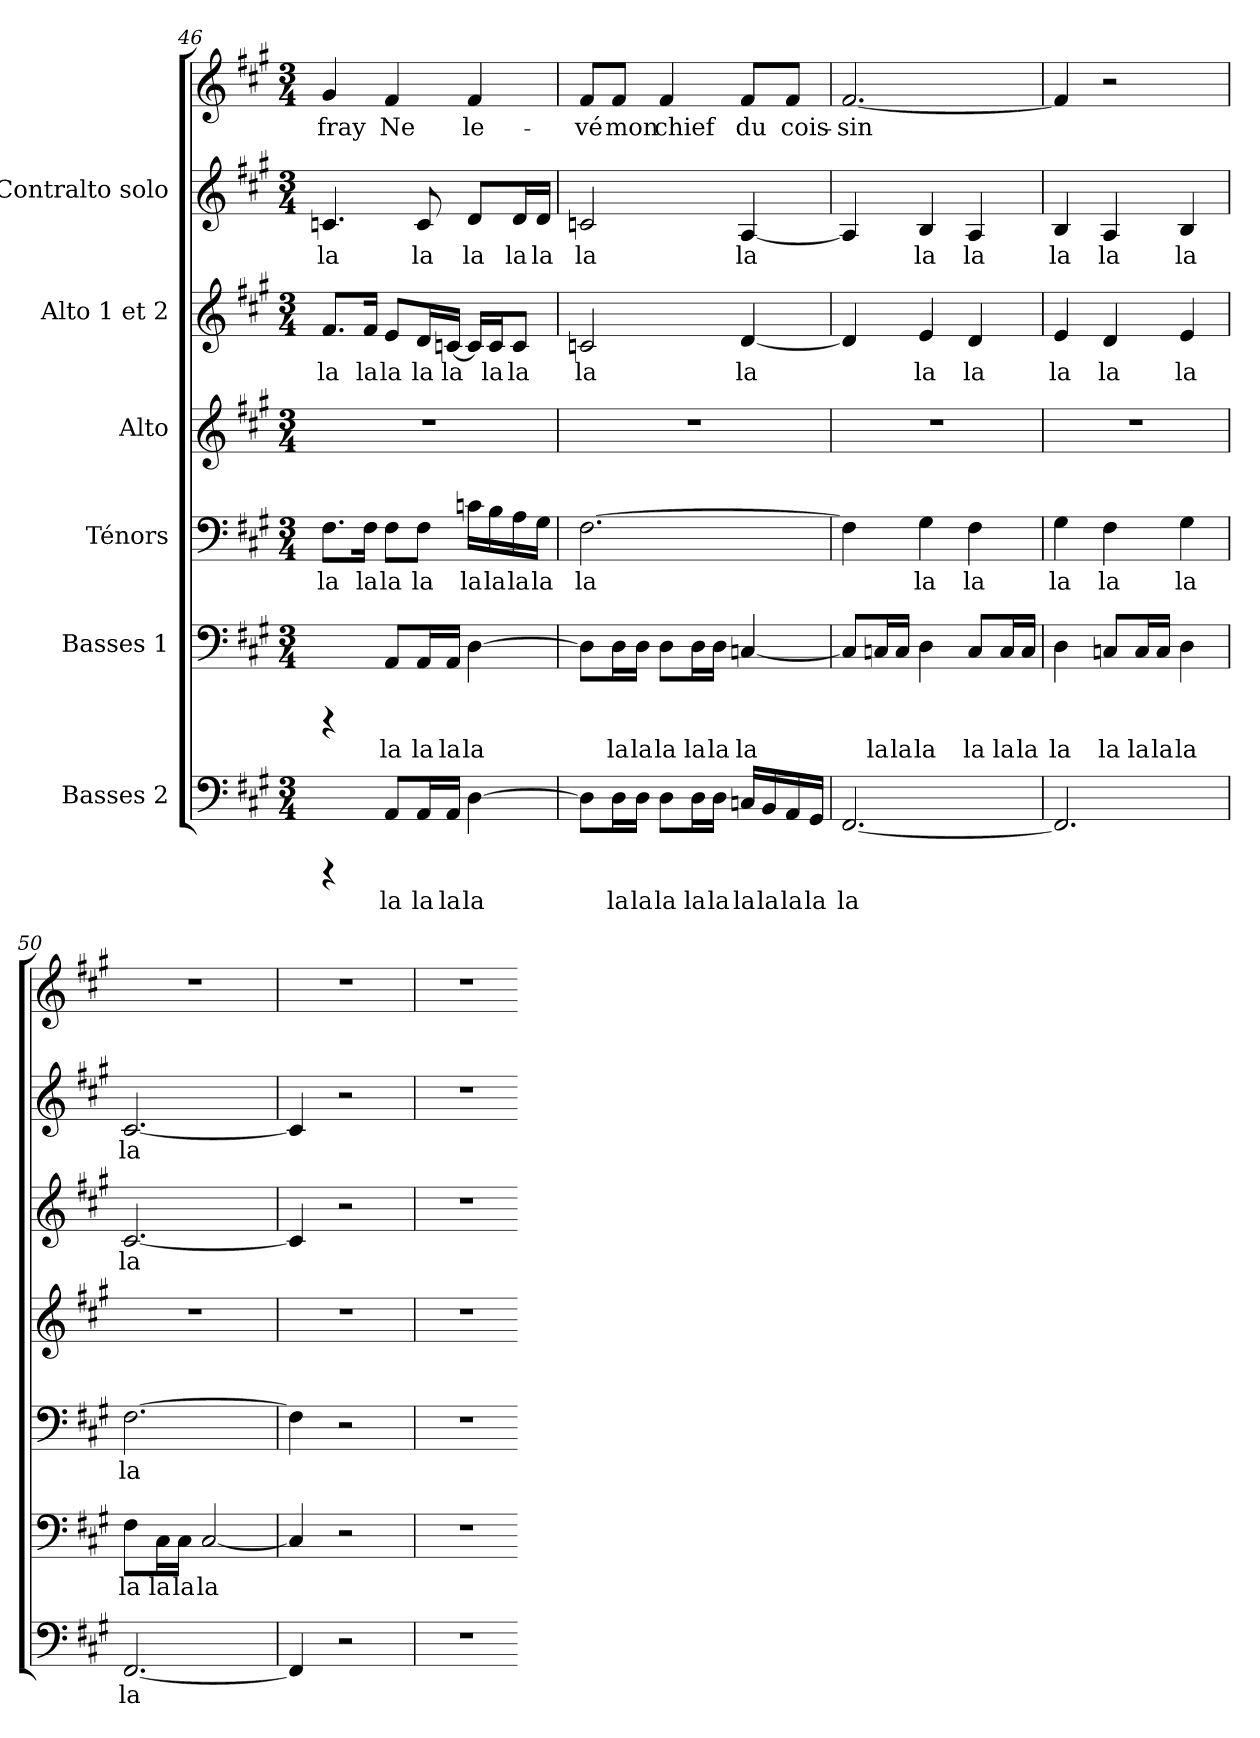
**kern	**text	**kern	**text	**kern	**text	**kern	**kern	**text	**kern	**text	**kern	**text
*part6	*part6	*part5	*part5	*part4	*part4	*part3	*part2	*part2	*part1	*part1	*part1	*part1
*staff7	*staff7	*staff6	*staff6	*staff5	*staff5	*staff4	*staff3	*staff3	*staff2	*staff2	*staff1	*staff1
*I"Basses 2	*	*I"Basses 1	*	*I"Ténors	*	*I"Alto	*I"Alto 1 et 2	*	*I"Contralto solo	*	*	*
*clefF4	*	*clefF4	*	*clefF4	*	*clefG2	*clefG2	*	*clefG2	*	*clefG2	*
*k[f#c#g#]	*	*k[f#c#g#]	*	*k[f#c#g#]	*	*k[f#c#g#]	*k[f#c#g#]	*	*k[f#c#g#]	*	*k[f#c#g#]	*
*A:	*	*A:	*	*A:	*	*A:	*A:	*	*A:	*	*A:	*
*M3/4	*	*M3/4	*	*M3/4	*	*M3/4	*M3/4	*	*M3/4	*	*M3/4	*
=46	=46	=46	=46	=46	=46	=46	=46	=46	=46	=46	=46	=46
!	!	!	!	!	!LO:LY:b:cj	!	!	!LO:LY:b:cj	!	!LO:LY:b:cj	!	!LO:LY:b:cj
4rCCC	.	4rCCC	.	8.F#\L	la	2.r	8.f#/L	la	4.cn/	-la	4g#/	fray
!	!	!	!	!	!LO:LY:b:cj	!	!	!LO:LY:b:cj	!	!	!	!
.	.	.	.	16F#\J	la	.	16f#/J	la	.	.	.	.
!	!LO:LY:b:cj	!	!LO:LY:b:cj	!	!LO:LY:b:cj	!	!	!LO:LY:b:cj	!	!	!	!LO:LY:b:cj
8AA/L	la	8AA/L	la	8F#\L	la	.	8e/L	la	.	.	4f#/	Ne
!	!LO:LY:b:cj	!	!LO:LY:b:cj	!	!LO:LY:b:cj	!	!	!LO:LY:b:cj	!	!LO:LY:b:cj	!	!
16AA/	la	16AA/	la	8F#\J	la	.	16d/	la	8c/	la	.	.
!	!LO:LY:b:cj	!	!LO:LY:b:cj	!	!	!	!	!LO:LY:b:cj	!	!	!	!
16AA/J	la	16AA/J	la	.	.	.	[<16cn/J	la	.	.	.	.
!	!LO:LY:b:cj	!	!LO:LY:b:cj	!	!LO:LY:b:cj	!	!	!LO:LY:b:cj	!	!LO:LY:b:cj	!	!LO:LY:b:cj
[>4D\	la	[>4D\	la	16cn\L	la	.	16c/L]	.	8d/L	la	4f#/	le-
!	!	!	!	!	!LO:LY:b:cj	!	!	!LO:LY:b:cj	!	!	!	!
.	.	.	.	16B\	la	.	16c/	la	.	.	.	.
!	!	!	!	!	!LO:LY:b:cj	!	!	!LO:LY:b:cj	!	!LO:LY:b:cj	!	!
.	.	.	.	16A\	la	.	8c/J	la	16d/	la	.	.
!	!	!	!	!	!LO:LY:b:cj	!	!	!	!	!LO:LY:b:cj	!	!
.	.	.	.	16G#\J	la	.	.	.	16d/J	la	.	.
=47	=47	=47	=47	=47	=47	=47	=47	=47	=47	=47	=47	=47
!	!LO:LY:b:cj	!	!LO:LY:b:cj	!	!LO:LY:b:cj	!	!	!LO:LY:b:cj	!	!LO:LY:b:cj	!	!LO:LY:b:cj
8D\L]	.	8D\L]	.	[>2.F#\	la	2.r	2cn/	la	2cn/	-la	8f#/L	vé
!	!LO:LY:b:cj	!	!LO:LY:b:cj	!	!	!	!	!	!	!	!	!LO:LY:b:cj
16D\	la	16D\	la	.	.	.	.	.	.	.	8f#/J	mon
!	!LO:LY:b:cj	!	!LO:LY:b:cj	!	!	!	!	!	!	!	!	!
16D\J	la	16D\J	la	.	.	.	.	.	.	.	.	.
!	!LO:LY:b:cj	!	!LO:LY:b:cj	!	!	!	!	!	!	!	!	!LO:LY:b:cj
8D\L	la	8D\L	la	.	.	.	.	.	.	.	4f#/	chief
!	!LO:LY:b:cj	!	!LO:LY:b:cj	!	!	!	!	!	!	!	!	!
16D\	la	16D\	la	.	.	.	.	.	.	.	.	.
!	!LO:LY:b:cj	!	!LO:LY:b:cj	!	!	!	!	!	!	!	!	!
16D\J	la	16D\J	la	.	.	.	.	.	.	.	.	.
!	!LO:LY:b:cj	!	!LO:LY:b:cj	!	!	!	!	!LO:LY:b:cj	!	!LO:LY:b:cj	!	!LO:LY:b:cj
16Cn/L	la	[<4Cn/	la	.	.	.	[<4d/	la	[<4A/	la	8f#/L	du
!	!LO:LY:b:cj	!	!	!	!	!	!	!	!	!	!	!
16BB/	la	.	.	.	.	.	.	.	.	.	.	.
!	!LO:LY:b:cj	!	!	!	!	!	!	!	!	!	!	!LO:LY:b:cj
16AA/	la	.	.	.	.	.	.	.	.	.	8f#/J	cois-
!	!LO:LY:b:cj	!	!	!	!	!	!	!	!	!	!	!
16GG#/J	la	.	.	.	.	.	.	.	.	.	.	.
!!LO:PB:g=z
=48	=48	=48	=48	=48	=48	=48	=48	=48	=48	=48	=48	=48
!	!LO:LY:b:cj	!	!LO:LY:b:cj	!	!LO:LY:b:cj	!	!	!LO:LY:b:cj	!	!LO:LY:b:cj	!	!LO:LY:b:cj
[<2.FF#/	la	8Cn/L]	.	4F#\]	.	2.r	4d/]	.	4A/]	.	[<2.f#/	sin
!	!	!	!LO:LY:b:cj	!	!	!	!	!	!	!	!	!
.	.	16C/	la	.	.	.	.	.	.	.	.	.
!	!	!	!LO:LY:b:cj	!	!	!	!	!	!	!	!	!
.	.	16C/J	la	.	.	.	.	.	.	.	.	.
!	!	!	!LO:LY:b:cj	!	!LO:LY:b:cj	!	!	!LO:LY:b:cj	!	!LO:LY:b:cj	!	!
.	.	4D\	la	4G#\	la	.	4e/	la	4B/	la	.	.
!	!	!	!LO:LY:b:cj	!	!LO:LY:b:cj	!	!	!LO:LY:b:cj	!	!LO:LY:b:cj	!	!
.	.	8C/L	la	4F#\	la	.	4d/	la	4A/	la	.	.
!	!	!	!LO:LY:b:cj	!	!	!	!	!	!	!	!	!
.	.	16C/	la	.	.	.	.	.	.	.	.	.
!	!	!	!LO:LY:b:cj	!	!	!	!	!	!	!	!	!
.	.	16C/J	la	.	.	.	.	.	.	.	.	.
=49	=49	=49	=49	=49	=49	=49	=49	=49	=49	=49	=49	=49
!	!	!	!LO:LY:b:cj	!	!LO:LY:b:cj	!	!	!LO:LY:b:cj	!	!LO:LY:b:cj	!	!
2.FF#/]	.	4D\	la	4G#\	la	2.r	4e/	la	4B/	la	4f#/]	.
!	!	!	!LO:LY:b:cj	!	!LO:LY:b:cj	!	!	!LO:LY:b:cj	!	!LO:LY:b:cj	!	!
.	.	8Cn/L	la	4F#\	la	.	4d/	la	4A/	la	2r	.
!	!	!	!LO:LY:b:cj	!	!	!	!	!	!	!	!	!
.	.	16C/	la	.	.	.	.	.	.	.	.	.
!	!	!	!LO:LY:b:cj	!	!	!	!	!	!	!	!	!
.	.	16C/J	la	.	.	.	.	.	.	.	.	.
!	!	!	!LO:LY:b:cj	!	!LO:LY:b:cj	!	!	!LO:LY:b:cj	!	!LO:LY:b:cj	!	!
.	.	4D\	la	4G#\	la	.	4e/	la	4B/	la	.	.
=50	=50	=50	=50	=50	=50	=50	=50	=50	=50	=50	=50	=50
!	!LO:LY:b:cj	!	!LO:LY:b:cj	!	!LO:LY:b:cj	!	!	!LO:LY:b:cj	!	!LO:LY:b:cj	!	!
[<2.FF#/	la	8F#\L	la	[>2.F#\	la	2.r	[<2.c#/	la	[<2.c#/	la	2.r	.
!	!	!	!LO:LY:b:cj	!	!	!	!	!	!	!	!	!
.	.	16C#\	la	.	.	.	.	.	.	.	.	.
!	!	!	!LO:LY:b:cj	!	!	!	!	!	!	!	!	!
.	.	16C#\J	la	.	.	.	.	.	.	.	.	.
!	!	!	!LO:LY:b:cj	!	!	!	!	!	!	!	!	!
.	.	[<2C#/	la	.	.	.	.	.	.	.	.	.
=51	=51	=51	=51	=51	=51	=51	=51	=51	=51	=51	=51	=51
4FF#/]	.	4C#/]	.	4F#\]	.	2.r	4c#/]	.	4c#/]	.	2.r	.
2r	.	2r	.	2r	.	.	2r	.	2r	.	.	.
=52	=52	=52	=52	=52	=52	=52	=52	=52	=52	=52	=52	=52
2.r	.	2.r	.	2.r	.	2.r	2.r	.	2.r	.	2.r	.
=	==	=	==	=	==	=	=	==	==	==	==	==
*-	*-	*-	*-	*-	*-	*-	*-	*-	*-	*-	*-	*-
